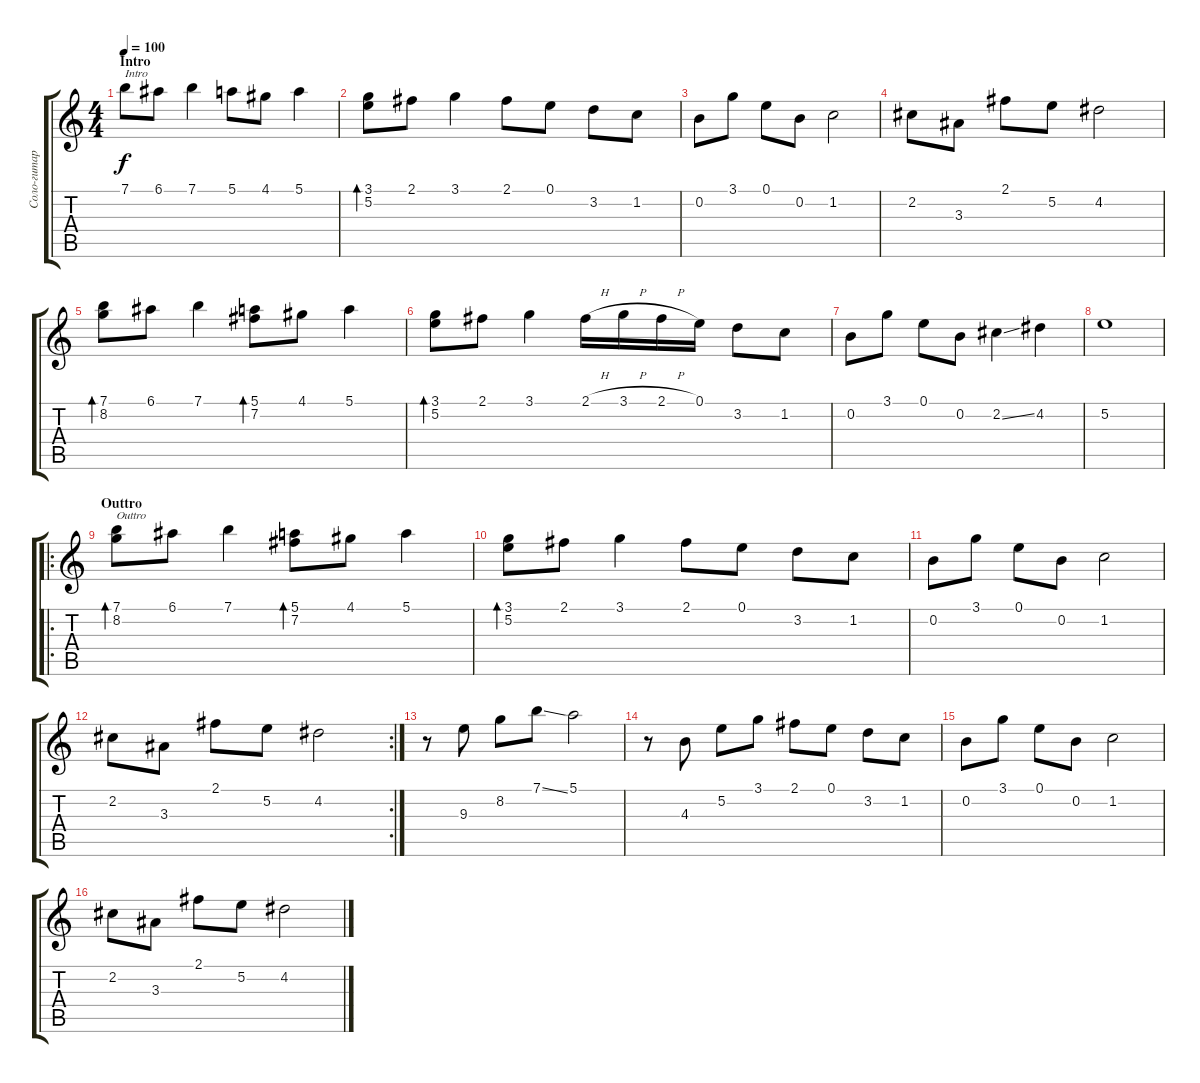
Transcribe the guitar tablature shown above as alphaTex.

\track ("Соло-гитара" "Соло-гитар") {instrument acousticguitarnylon}
\staff {score tabs}
\tuning (E4 B3 G3 D3 A2 E2) {hide}
\ts (4 4)
\section ("" "Intro")
\tempo 100
\clef g2
\ks c
7.1.8{txt "Intro" dy f instrument acousticguitarnylon} 6.1.8 7.1.4 5.1.8 4.1.8 5.1.4 |
(3.1 5.2).8{bd 240} 2.1.8 3.1.4 2.1.8 0.1.8 3.2.8 1.2.8 |
0.2.8 3.1.8 0.1.8 0.2.8 1.2.2 |
2.2.8 3.3.8 2.1.8 5.2.8 4.2.2 |
(7.1 8.2).8{bd 240} 6.1.8 7.1.4 (5.1 7.2).8{bd 240} 4.1.8 5.1.4 |
(3.1 5.2).8{bd 240} 2.1.8 3.1.4 2.1{h}.16 3.1{h}.16 2.1{h}.16 0.1.16 3.2.8 1.2.8 |
0.2.8 3.1.8 0.1.8 0.2.8 2.2{ss}.4 4.2.4 |
5.2.1 |
\ro
\section ("" "Outtro")
(7.1 8.2).8{bd 240 txt "Outtro"} 6.1.8 7.1.4 (5.1 7.2).8{bd 240} 4.1.8 5.1.4 |
(3.1 5.2).8{bd 240} 2.1.8 3.1.4 2.1.8 0.1.8 3.2.8 1.2.8 |
0.2.8 3.1.8 0.1.8 0.2.8 1.2.2 |
\rc 2
2.2.8 3.3.8 2.1.8 5.2.8 4.2.2 |
r.8 9.3.8 8.2.8 7.1{ss}.8 5.1.2 |
r.8 4.3.8 5.2.8 3.1.8 2.1.8 0.1.8 3.2.8 1.2.8 |
0.2.8 3.1.8 0.1.8 0.2.8 1.2.2 |
2.2.8 3.3.8 2.1.8 5.2.8 4.2.2
